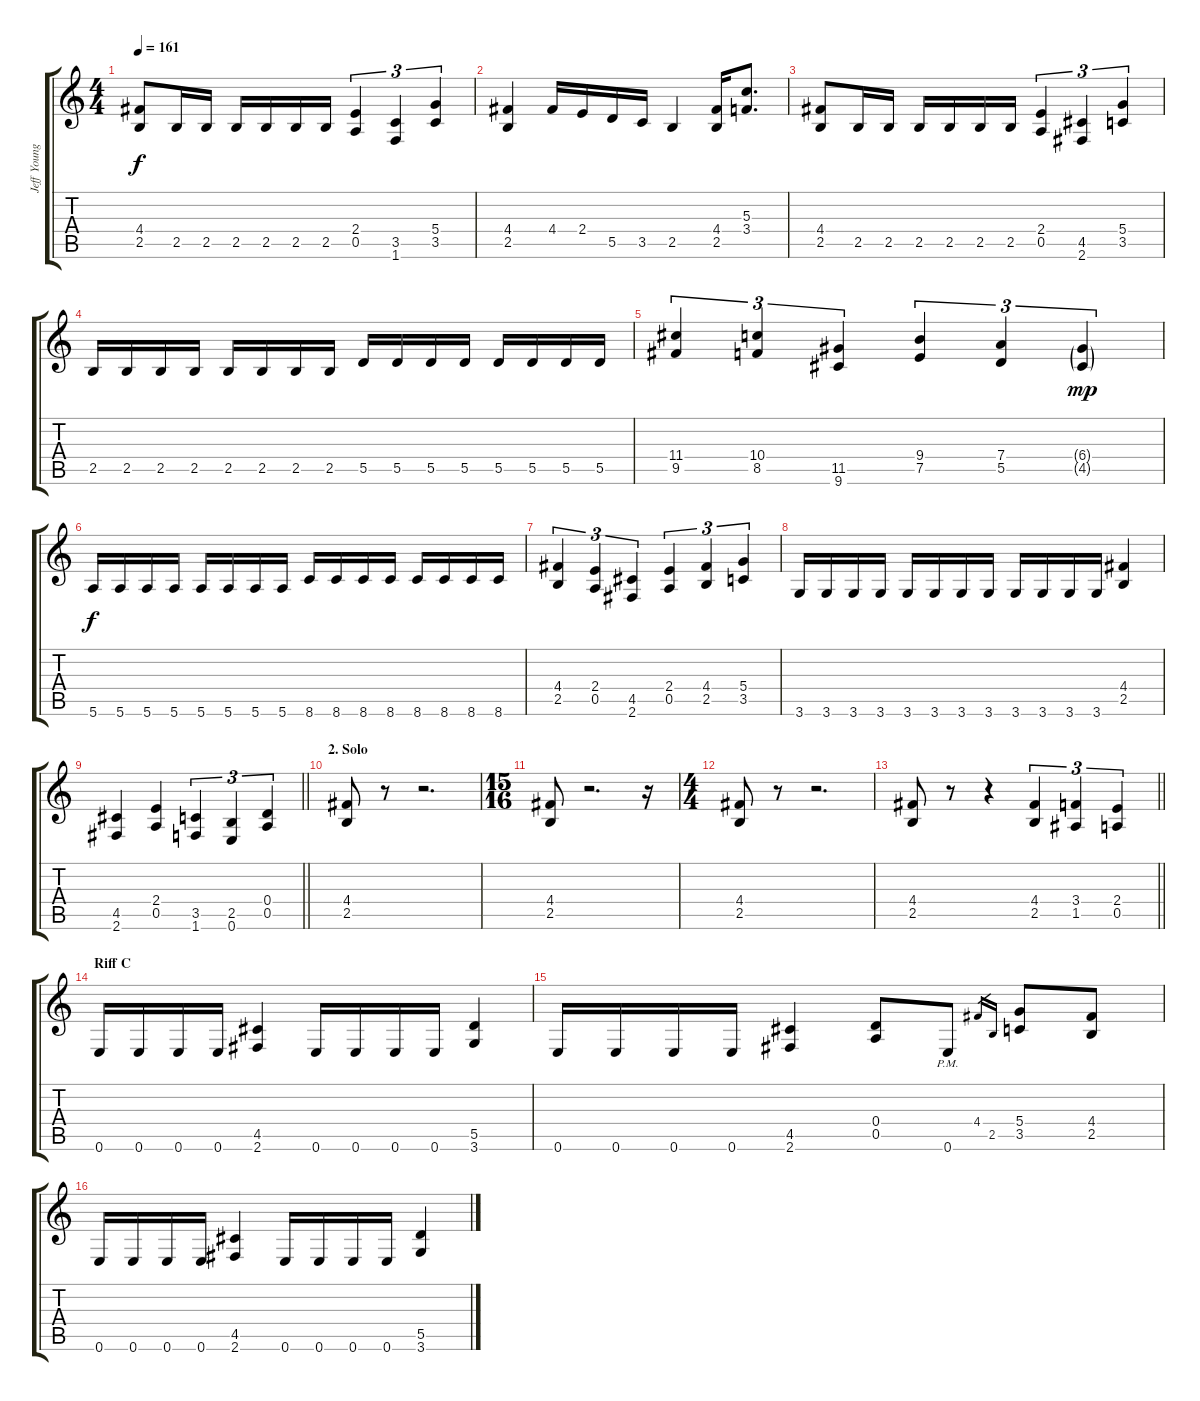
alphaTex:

\track ("Jeff Young" "Jeff Young") {instrument distortionguitar}
\staff {score tabs}
\tuning (E4 B3 G3 D3 A2 E2) {hide}
\ts (4 4)
\tempo 161
\clef g2
\ks c
(4.4 2.5).8{dy f} 2.5.16 2.5.16 2.5.16 2.5.16 2.5.16 2.5.16 (2.4 0.5).4{tu (3 2)} (3.5 1.6).4{tu (3 2)} (5.4 3.5).4{tu (3 2)} |
(4.4 2.5).4 4.4.16 2.4.16 5.5.16 3.5.16 2.5.4 (4.4 2.5).16 (5.3 3.4).8{d} |
(4.4 2.5).8 2.5.16 2.5.16 2.5.16 2.5.16 2.5.16 2.5.16 (2.4 0.5).4{tu (3 2)} (4.5 2.6).4{tu (3 2)} (5.4 3.5).4{tu (3 2)} |
2.5.16 2.5.16 2.5.16 2.5.16 2.5.16 2.5.16 2.5.16 2.5.16 5.5.16 5.5.16 5.5.16 5.5.16 5.5.16 5.5.16 5.5.16 5.5.16 |
(11.4 9.5).4{tu (3 2)} (10.4 8.5).4{tu (3 2)} (11.5 9.6).4{tu (3 2)} (9.4 7.5).4{tu (3 2)} (7.4 5.5).4{tu (3 2)} (6.4{g} 4.5{g}).4{tu (3 2) dy mp} |
5.6.16{dy f} 5.6.16 5.6.16 5.6.16 5.6.16 5.6.16 5.6.16 5.6.16 8.6.16 8.6.16 8.6.16 8.6.16 8.6.16 8.6.16 8.6.16 8.6.16 |
(4.4 2.5).4{tu (3 2)} (2.4 0.5).4{tu (3 2)} (4.5 2.6).4{tu (3 2)} (2.4 0.5).4{tu (3 2)} (4.4 2.5).4{tu (3 2)} (5.4 3.5).4{tu (3 2)} |
3.6.16 3.6.16 3.6.16 3.6.16 3.6.16 3.6.16 3.6.16 3.6.16 3.6.16 3.6.16 3.6.16 3.6.16 (4.4 2.5).4 |
\barLineRight lightlight
(4.5 2.6).4 (2.4 0.5).4 (3.5 1.6).4{tu (3 2)} (2.5 0.6).4{tu (3 2)} (0.4 0.5).4{tu (3 2)} |
\section ("" "2. Solo")
(4.4 2.5).8 r.8 r.2{d} |
\ts (15 16)
(4.4 2.5).8 r.2{d} r.16 |
\ts (4 4)
(4.4 2.5).8 r.8 r.2{d} |
\barLineRight lightlight
(4.4 2.5).8 r.8 r.4 (4.4 2.5).4{tu (3 2)} (3.4 1.5).4{tu (3 2)} (2.4 0.5).4{tu (3 2)} |
\section ("" "Riff C")
0.6.16 0.6.16 0.6.16 0.6.16 (4.5 2.6).4 0.6.16 0.6.16 0.6.16 0.6.16 (5.5 3.6).4 |
0.6.16 0.6.16 0.6.16 0.6.16 (4.5 2.6).4 (0.4 0.5).8 0.6{pm}.8 4.4.16{gr} 2.5.16{gr} (5.4 3.5).8 (4.4 2.5).8 |
0.6.16 0.6.16 0.6.16 0.6.16 (4.5 2.6).4 0.6.16 0.6.16 0.6.16 0.6.16 (5.5 3.6).4
